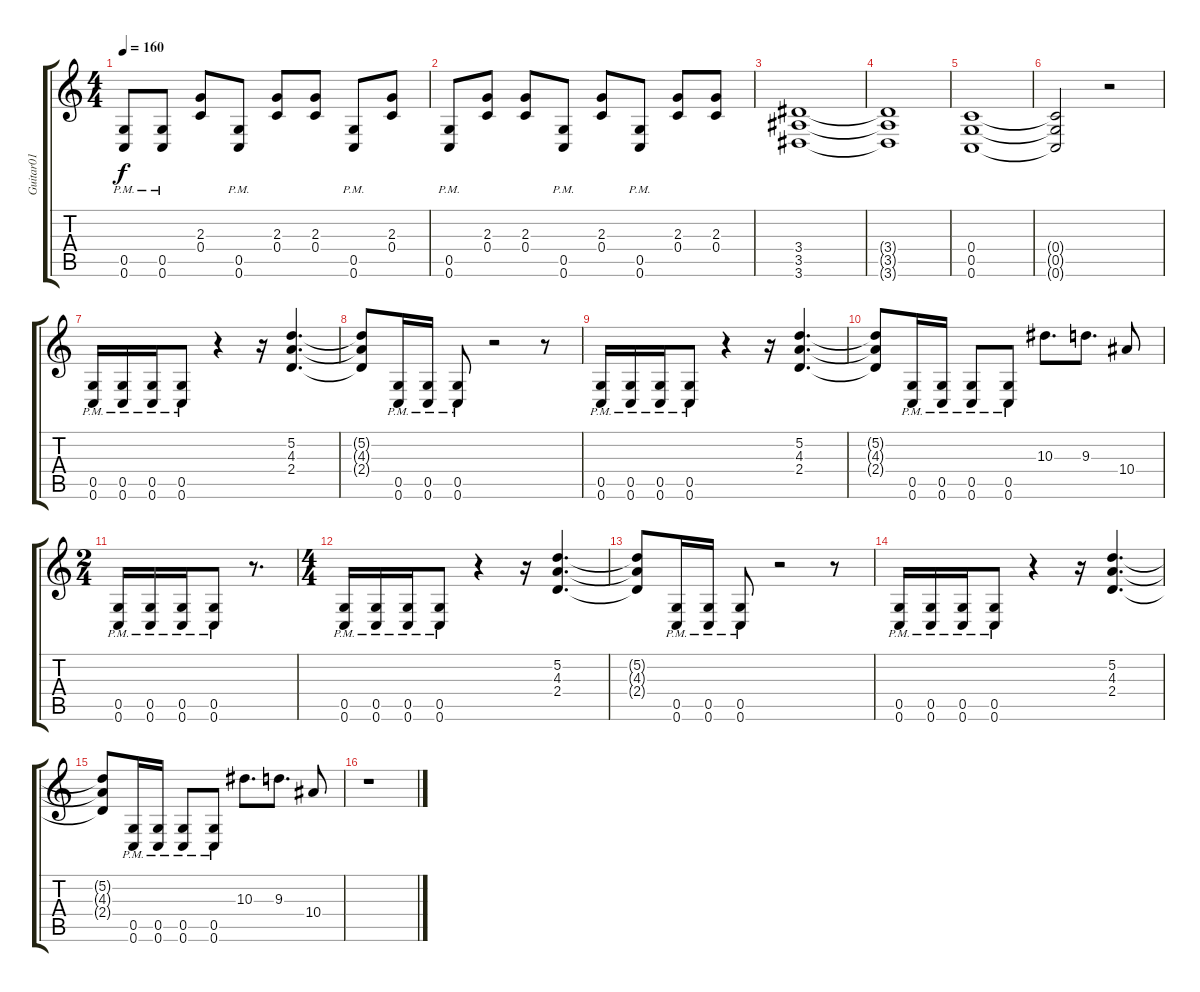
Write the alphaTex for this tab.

\track ("Guitar01" "Guitar01") {instrument electricguitarclean}
\staff {score tabs}
\tuning (D4 A3 F3 C3 G2 C2) {hide}
\ts (4 4)
\tempo 160
\clef g2
\ks c
(0.5{pm} 0.6{pm}).8{dy f} (0.5{pm} 0.6{pm}).8 (2.3 0.4).8 (0.5{pm} 0.6{pm}).8 (2.3 0.4).8 (2.3 0.4).8 (0.5{pm} 0.6{pm}).8 (2.3 0.4).8 |
(0.5{pm} 0.6{pm}).8 (2.3 0.4).8 (2.3 0.4).8 (0.5{pm} 0.6{pm}).8 (2.3 0.4).8 (0.5{pm} 0.6{pm}).8 (2.3 0.4).8 (2.3 0.4).8 |
(3.4 3.5 3.6).1 |
(3.4{t} 3.5{t} 3.6{t}).1 |
(0.4 0.5 0.6).1 |
(0.4{t} 0.5{t} 0.6{t}).2 r.2 |
(0.5{pm} 0.6{pm}).16 (0.5{pm} 0.6{pm}).16 (0.5{pm} 0.6{pm}).16 (0.5{pm} 0.6{pm}).8 r.4 r.16 (5.2 4.3 2.4).4{d} |
(5.2{t} 4.3{t} 2.4{t}).8 (0.5{pm} 0.6{pm}).16 (0.5{pm} 0.6{pm}).16 (0.5{pm} 0.6{pm}).8 r.2 r.8 |
(0.5{pm} 0.6{pm}).16 (0.5{pm} 0.6{pm}).16 (0.5{pm} 0.6{pm}).16 (0.5{pm} 0.6{pm}).8 r.4 r.16 (5.2 4.3 2.4).4{d} |
(5.2{t} 4.3{t} 2.4{t}).8 (0.5{pm} 0.6{pm}).16 (0.5{pm} 0.6{pm}).16 (0.5{pm} 0.6{pm}).8 (0.5{pm} 0.6{pm}).8 10.3.8{d} 9.3.8{d} 10.4.8 |
\ts (2 4)
(0.5{pm} 0.6{pm}).16 (0.5{pm} 0.6{pm}).16 (0.5{pm} 0.6{pm}).16 (0.5{pm} 0.6{pm}).8 r.8{d} |
\ts (4 4)
(0.5{pm} 0.6{pm}).16 (0.5{pm} 0.6{pm}).16 (0.5{pm} 0.6{pm}).16 (0.5{pm} 0.6{pm}).8 r.4 r.16 (5.2 4.3 2.4).4{d} |
(5.2{t} 4.3{t} 2.4{t}).8 (0.5{pm} 0.6{pm}).16 (0.5{pm} 0.6{pm}).16 (0.5{pm} 0.6{pm}).8 r.2 r.8 |
(0.5{pm} 0.6{pm}).16 (0.5{pm} 0.6{pm}).16 (0.5{pm} 0.6{pm}).16 (0.5{pm} 0.6{pm}).8 r.4 r.16 (5.2 4.3 2.4).4{d} |
(5.2{t} 4.3{t} 2.4{t}).8 (0.5{pm} 0.6{pm}).16 (0.5{pm} 0.6{pm}).16 (0.5{pm} 0.6{pm}).8 (0.5{pm} 0.6{pm}).8 10.3.8{d} 9.3.8{d} 10.4.8 |
r.1
